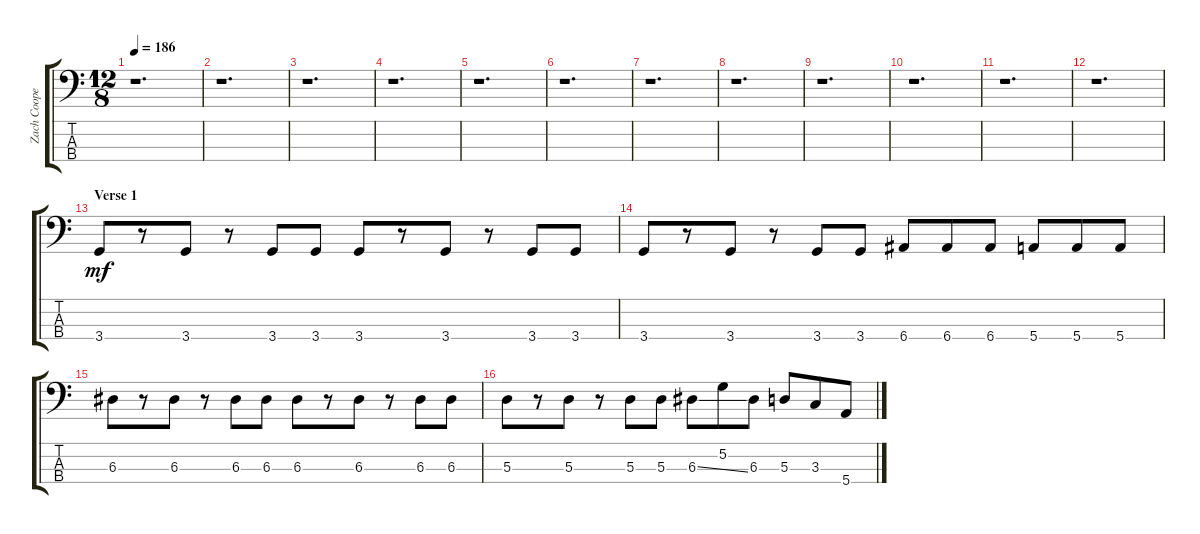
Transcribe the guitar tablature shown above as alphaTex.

\track ("Zach Cooper" "Zach Coope") {instrument electricbassfinger}
\staff {score tabs}
\tuning (G2 D2 A1 E1) {hide}
\ts (12 8)
\tempo 186
\clef f4
\ks c
r.1{d dy mf} |
r.1{d} |
r.1{d} |
r.1{d} |
r.1{d} |
r.1{d} |
r.1{d} |
r.1{d} |
r.1{d} |
r.1{d} |
r.1{d} |
r.1{d} |
\section ("" "Verse 1")
3.4.8 r.8 3.4.8 r.8 3.4.8 3.4.8 3.4.8 r.8 3.4.8 r.8 3.4.8 3.4.8 |
3.4.8 r.8 3.4.8 r.8 3.4.8 3.4.8 6.4.8 6.4.8 6.4.8 5.4.8 5.4.8 5.4.8 |
6.3.8 r.8 6.3.8 r.8 6.3.8 6.3.8 6.3.8 r.8 6.3.8 r.8 6.3.8 6.3.8 |
5.3.8 r.8 5.3.8 r.8 5.3.8 5.3.8 6.3{ss}.8 5.2.8 6.3.8 5.3.8 3.3.8 5.4.8
